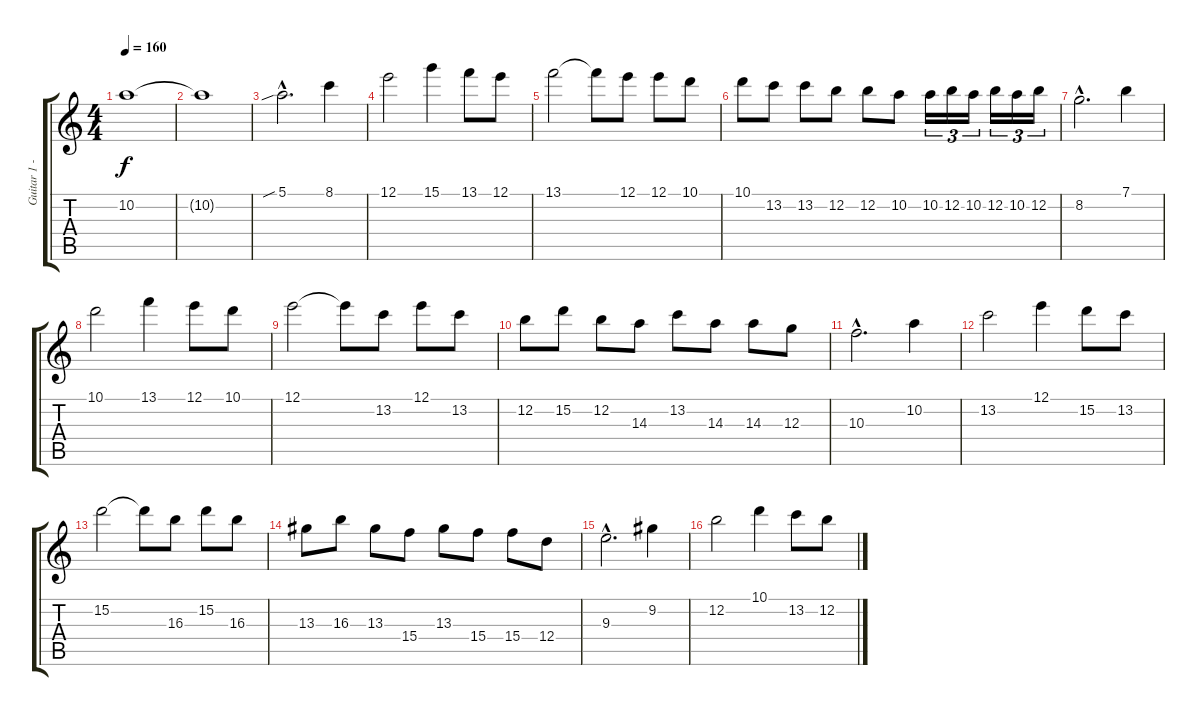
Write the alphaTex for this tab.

\track ("Guitar 1 - BG" "Guitar 1 -") {instrument distortionguitar}
\staff {score tabs}
\tuning (E4 B3 G3 D3 A2 E2) {hide}
\ts (4 4)
\tempo 160
\clef g2
\ks c
10.2.1{dy f} |
10.2{t}.1 |
5.1{sib hac}.2{d} 8.1.4 |
12.1.2 15.1.4 13.1.8 12.1.8 |
13.1.2 13.1{t}.8 12.1.8 12.1.8 10.1.8 |
10.1.8 13.2.8 13.2.8 12.2.8 12.2.8 10.2.8 10.2.16{tu (3 2)} 12.2.16{tu (3 2)} 10.2.16{tu (3 2)} 12.2.16{tu (3 2)} 10.2.16{tu (3 2)} 12.2.16{tu (3 2)} |
8.2{hac}.2{d} 7.1.4 |
10.1.2 13.1.4 12.1.8 10.1.8 |
12.1.2 12.1{t}.8 13.2.8 12.1.8 13.2.8 |
12.2.8 15.2.8 12.2.8 14.3.8 13.2.8 14.3.8 14.3.8 12.3.8 |
10.3{hac}.2{d} 10.2.4 |
13.2.2 12.1.4 15.2.8 13.2.8 |
15.2.2 15.2{t}.8 16.3.8 15.2.8 16.3.8 |
13.3.8 16.3.8 13.3.8 15.4.8 13.3.8 15.4.8 15.4.8 12.4.8 |
9.3{hac}.2{d} 9.2.4 |
12.2.2 10.1.4 13.2.8 12.2.8
